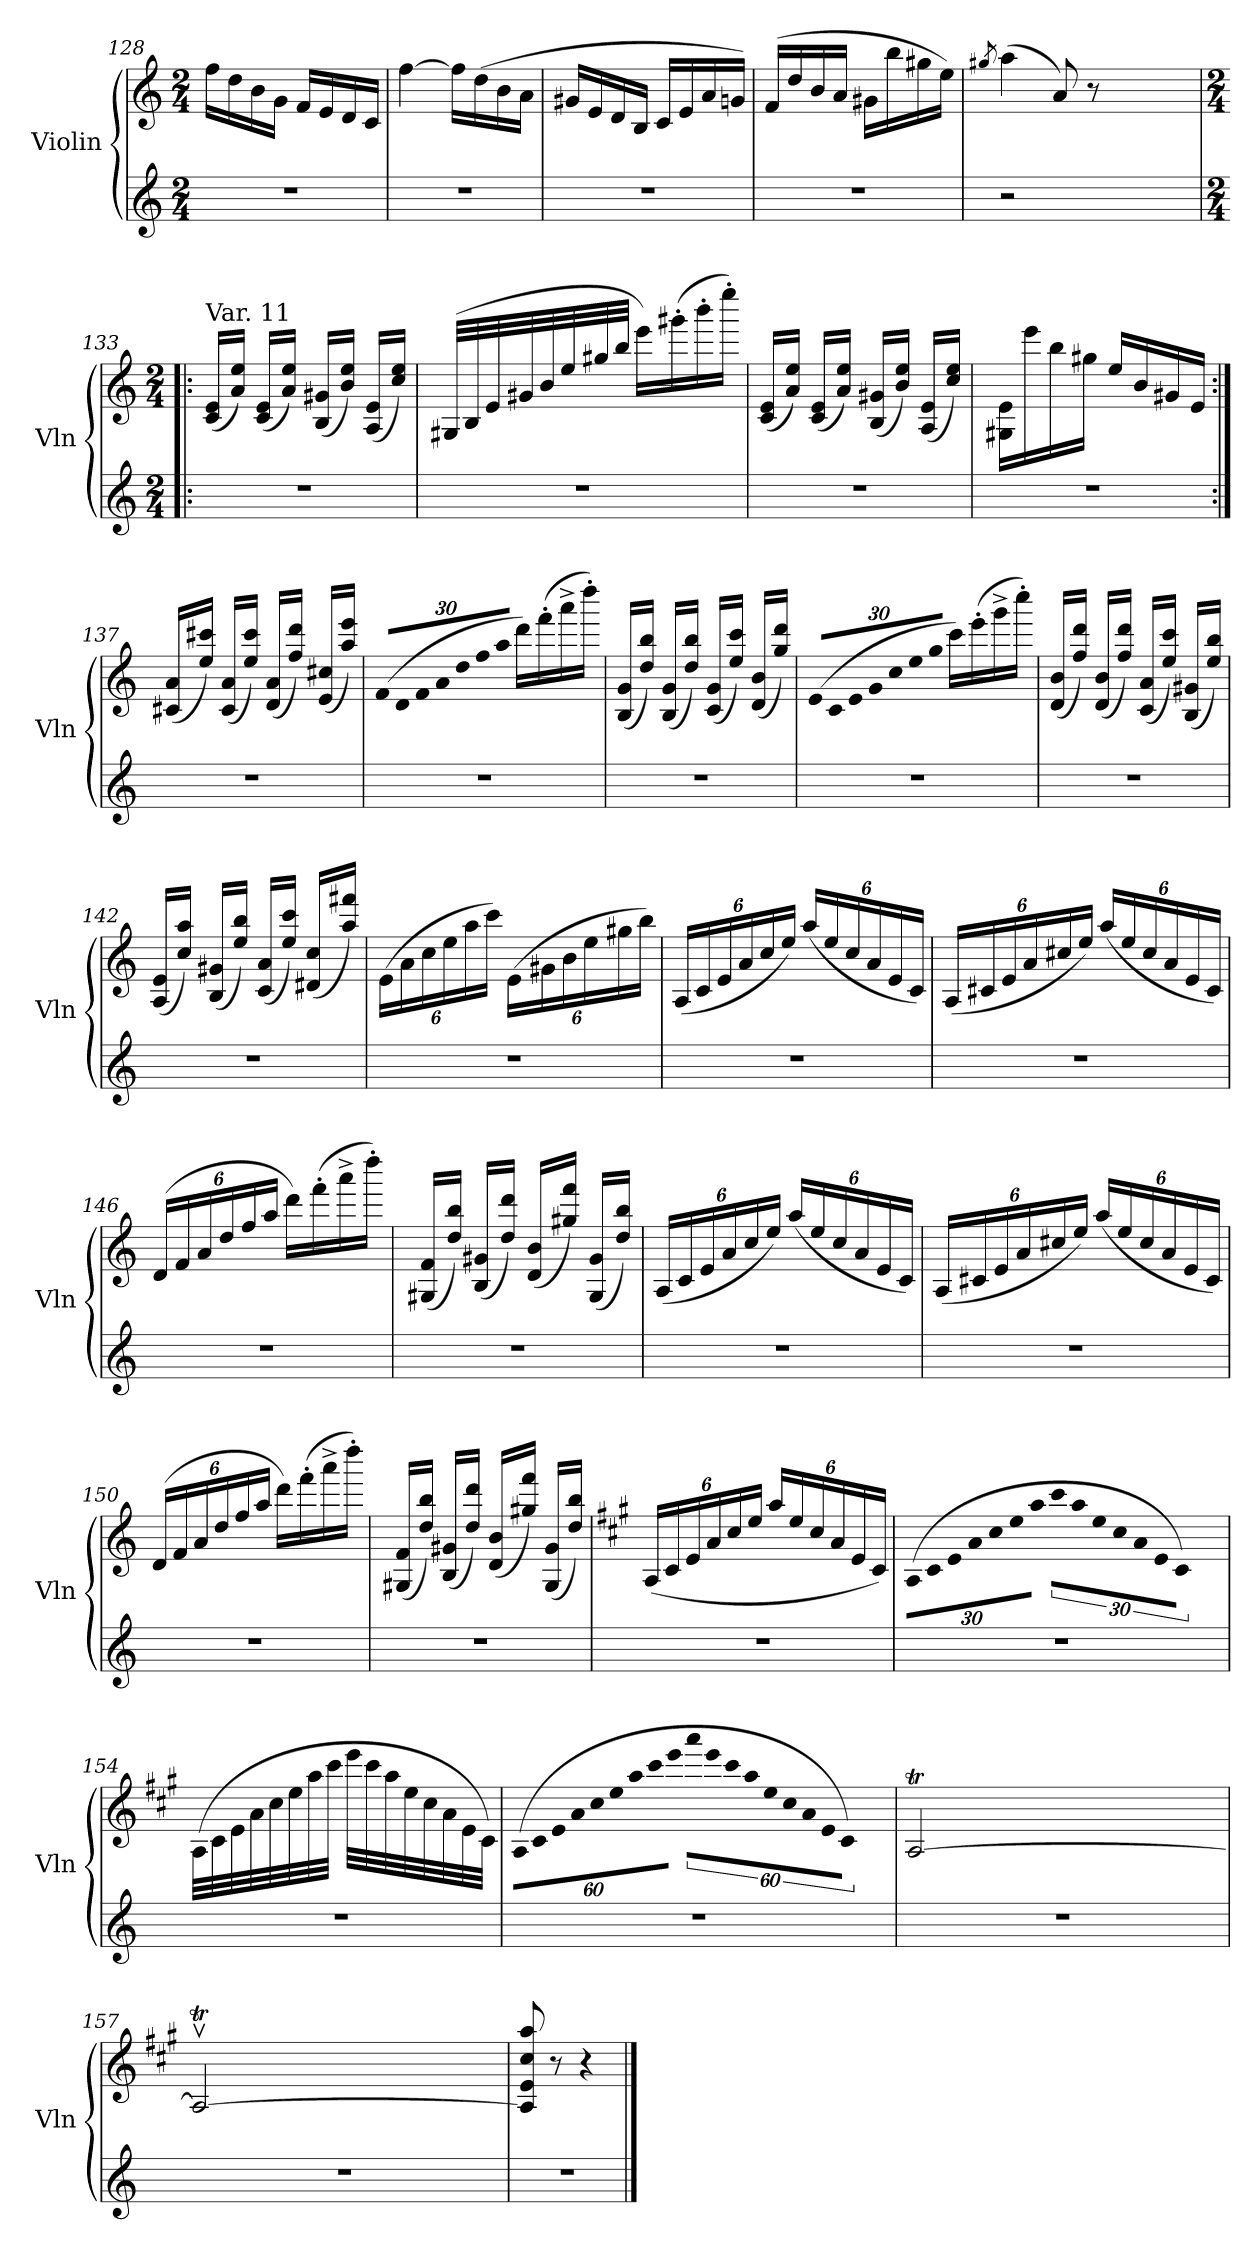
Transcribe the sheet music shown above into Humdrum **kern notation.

**kern	**kern
*part2	*part1
*staff2	*staff1
*I"Violin	*I"Violin
*I'Vln	*I'Vln
*clefG2	*clefG2
*k[]	*k[]
*C:	*C:
*M2/4	*M2/4
=128	=128
2r	16ff\LL
.	16dd\
.	16b\
.	16g\JJ
.	16f/LL
.	16e/
.	16d/
.	16c/JJ
!!LO:LB:g=z
=129	=129
2r	[4ff\
.	16ff\LL]
.	(16dd\
.	16b\
.	16a\JJ
=130	=130
2r	16g#X/LL
.	16e/
.	16d/
.	16B/JJ
.	16c/LL
.	16e/
.	16a/
.	16gn/JJ)
=131	=131
2r	(16f/LL
.	16dd/
.	16b/
.	16a/JJ
.	16g#X\LL
.	16bb\
.	16gg#X\
.	16ee\JJ)
=132	=132
.	8qgg#X/
2r	(4aa\
.	8a/)
.	8r
2ryy	2ryy
!!LO:LB:g=z
=133!|:	=133!|:
*M2/4	*M2/4
!	!LO:TX:a:t=Var. 11
2r	(16c/ 16e/LL
.	16a/ 16ee/JJ)
.	(16c/ 16e/LL
.	16a/ 16ee/JJ)
.	(16B/ 16g#X/LL
.	16b/ 16ee/JJ)
.	(16A/ 16e/LL
.	16cc/ 16ee/JJ)
=134	=134
2r	(32G#X/LLL
.	32B/
.	32e/
.	32g#X/
.	32b/
.	32ee/
.	32gg#X/
.	32bb/JJJ
.	16eee\LL)
.	(16ggg#X'\
.	16bbb'\
.	16eeee'\JJ)
=135	=135
2r	(16c/ 16e/LL
.	16a/ 16ee/JJ)
.	(16c/ 16e/LL
.	16a/ 16ee/JJ)
.	(16B/ 16g#X/LL
.	16b/ 16ee/JJ)
.	(16A/ 16e/LL
.	16cc/ 16ee/JJ)
=136	=136
2r	16G#X\ 16e\LL
.	16eee\
.	16bb\
.	16gg#X\JJ
.	16ee/LL
.	16b/
.	16g#X/
.	16e/JJ
!!LO:PB:g=z
=137:|!	=137:|!
2r	(16c#X/ 16a/LL
.	16ee/ 16ccc#X/JJ)
.	(16c#/ 16a/LL
.	16ee/ 16ccc#/JJ)
.	(16d/ 16a/LL
.	16ff/ 16ddd/JJ)
.	(16e/ 16cc#X/LL
.	16aa/ 16eee/JJ)
=138	=138
!	!LO:N:vis=16
2r	(480%17f/LL
!	!LO:N:vis=16
.	480%17d/
!	!LO:N:vis=16
.	480%17f/
!	!LO:N:vis=16
.	480%17a/
!	!LO:N:vis=16
.	480%17dd/
!	!LO:N:vis=16
.	480%17ff/
!	!LO:N:vis=16
.	480%17aa/JJ
.	480ryy
.	16ddd\LL)
.	(16fff'\
.	16aaa^\
.	16dddd'\JJ)
=139	=139
2r	(16B/ 16g/LL
.	16dd/ 16bb/JJ)
.	(16B/ 16g/LL
.	16dd/ 16bb/JJ)
.	(16c/ 16g/LL
.	16ee/ 16ccc/JJ)
.	(16d/ 16b/LL
.	16gg/ 16ddd/JJ)
=140	=140
!	!LO:N:vis=16
2r	(480%17e/LL
!	!LO:N:vis=16
.	480%17c/
!	!LO:N:vis=16
.	480%17e/
!	!LO:N:vis=16
.	480%17g/
!	!LO:N:vis=16
.	480%17cc/
!	!LO:N:vis=16
.	480%17ee/
!	!LO:N:vis=16
.	480%17gg/JJ
.	480ryy
.	16ccc\LL)
.	(16eee'\
.	16ggg^\
.	16cccc'\JJ)
!!LO:LB:g=z
=141	=141
2r	(16d/ 16b/LL
.	16ff/ 16ddd/JJ)
.	(16d/ 16b/LL
.	16ff/ 16ddd/JJ)
.	(16c/ 16a/LL
.	16ee/ 16ccc/JJ)
.	(16B/ 16g#X/LL
.	16ee/ 16bb/JJ)
=142	=142
2r	(16A/ 16e/LL
.	16cc/ 16aa/JJ)
.	(16B/ 16g#X/LL
.	16ee/ 16bb/JJ)
.	(16c/ 16a/LL
.	16ee/ 16ccc/JJ)
.	(16d#X/ 16cc/LL
.	16aa/ 16fff#X/JJ)
!!LO:LB:g=z
=143	=143
2r	(24e\LL
.	24a\
.	24cc\
.	24ee\
.	24aa\
.	24ccc\JJ)
.	(24e\LL
.	24g#X\
.	24b\
.	24ee\
.	24gg#X\
.	24bb\JJ)
=144	=144
2r	(24A/LL
.	24c/
.	24e/
.	24a/
.	24cc/
.	24ee/JJ)
.	(24aa/LL
.	24ee/
.	24cc/
.	24a/
.	24e/
.	24c/JJ)
!!LO:LB:g=z
=145	=145
2r	(24A/LL
.	24c#X/
.	24e/
.	24a/
.	24cc#X/
.	24ee/JJ)
.	(24aa/LL
.	24ee/
.	24cc#/
.	24a/
.	24e/
.	24c#/JJ)
=146	=146
2r	(24d/LL
.	24f/
.	24a/
.	24dd/
.	24ff/
.	24aa/JJ
.	16ddd\LL)
.	(16fff'\
.	16aaa^\
.	16dddd'\JJ)
!!LO:LB:g=z
=147	=147
2r	(16G#X/ 16f/LL
.	16dd/ 16bb/JJ)
.	(16B/ 16g#X/LL
.	16dd/ 16ddd/JJ)
.	(16d/ 16b/LL
.	16gg#X/ 16fff/JJ)
.	(16G#/ 16g#/LL
.	16dd/ 16bb/JJ)
=148	=148
2r	(24A/LL
.	24c/
.	24e/
.	24a/
.	24cc/
.	24ee/JJ)
.	(24aa/LL
.	24ee/
.	24cc/
.	24a/
.	24e/
.	24c/JJ)
!!LO:LB:g=z
=149	=149
2r	(24A/LL
.	24c#X/
.	24e/
.	24a/
.	24cc#X/
.	24ee/JJ)
.	(24aa/LL
.	24ee/
.	24cc#/
.	24a/
.	24e/
.	24c#/JJ)
=150	=150
2r	(24d/LL
.	24f/
.	24a/
.	24dd/
.	24ff/
.	24aa/JJ
.	16ddd\LL)
.	(16fff'\
.	16aaa^\
.	16dddd'\JJ)
!!LO:LB:g=z
=151	=151
2r	(16G#X/ 16f/LL
.	16dd/ 16bb/JJ)
.	(16B/ 16g#X/LL
.	16dd/ 16ddd/JJ)
.	(16d/ 16b/LL
.	16gg#X/ 16fff/JJ)
.	(16G#/ 16g#/LL
.	16dd/ 16bb/JJ)
=152	=152
*	*k[f#c#g#]
*	*A:
2r	(24A/LL
.	24c#/
.	24e/
.	24a/
.	24cc#/
.	24ee/JJ
.	24aa/LL
.	24ee/
.	24cc#/
.	24a/
.	24e/
.	24c#/JJ)
!!LO:LB:g=z
=153	=153
!	!LO:N:vis=16
2r	(480%17A\LL
!	!LO:N:vis=16
.	480%17c#\
!	!LO:N:vis=16
.	480%17e\
!	!LO:N:vis=16
.	480%17a\
!	!LO:N:vis=16
.	480%17cc#\
!	!LO:N:vis=16
.	480%17ee\
!	!LO:N:vis=16
.	480%17aa\JJ
.	480ryy
!	!LO:N:vis=16
.	480%17ccc#\LL
!	!LO:N:vis=16
.	480%17aa\
!	!LO:N:vis=16
.	480%17ee\
!	!LO:N:vis=16
.	480%17cc#\
!	!LO:N:vis=16
.	480%17a\
!	!LO:N:vis=16
.	480%17e\
!	!LO:N:vis=16
.	480%17c#\JJ)
.	480ryy
=154	=154
2r	(32A\LLL
.	32c#\
.	32e\
.	32a\
.	32cc#\
.	32ee\
.	32aa\
.	32ccc#\JJJ
.	32eee\LLL
.	32ccc#\
.	32aa\
.	32ee\
.	32cc#\
.	32a\
.	32e\
.	32c#\JJJ)
!!LO:LB:g=z
=155	=155
!	!LO:N:vis=32
2r	(1920%53A\LLL
!	!LO:N:vis=32
.	1920%53c#\
!	!LO:N:vis=32
.	1920%53e\
!	!LO:N:vis=32
.	1920%53a\
!	!LO:N:vis=32
.	1920%53cc#\
!	!LO:N:vis=32
.	1920%53ee\
!	!LO:N:vis=32
.	1920%53aa\
!	!LO:N:vis=32
.	1920%53ccc#\
!	!LO:N:vis=32
.	1920%53eee\JJJ
.	640ryy
!	!LO:N:vis=32
.	1920%53aaa\LLL
!	!LO:N:vis=32
.	1920%53eee\
!	!LO:N:vis=32
.	1920%53ccc#\
!	!LO:N:vis=32
.	1920%53aa\
!	!LO:N:vis=32
.	1920%53ee\
!	!LO:N:vis=32
.	1920%53cc#\
!	!LO:N:vis=32
.	1920%53a\
!	!LO:N:vis=32
.	1920%53e\
!	!LO:N:vis=32
.	1920%53c#\JJJ)
.	640ryy
=156	=156
*	*^
2r	[2AT/	32G#\LLLyy
.	.	32A\yy
.	.	32G#\yy
.	.	32A\JJJyy
.	.	32G#\LLLyy
.	.	32A\yy
.	.	32G#\yy
.	.	32A\JJJyy
.	.	32G#\LLLyy
.	.	32A\yy
.	.	32G#\yy
.	.	32A\JJJyy
.	.	32G#\LLLyy
.	.	32A\yy
.	.	32G#\yy
.	.	32A\JJJyy
=157	=157	=157
2r	2ATv/_	32G#\LLLyy
.	.	32A\yy
.	.	32G#\yy
.	.	32A\JJJyy
.	.	32G#\LLLyy
.	.	32A\yy
.	.	32G#\yy
.	.	32A\JJJyy
.	.	32G#\LLLyy
.	.	32A\yy
.	.	32G#\yy
.	.	32A\JJJyy
.	.	32G#\LLLyy
.	.	32A\yy
.	.	32G#\yy
.	.	32A\JJJyy
*	*v	*v
!!LO:PB:g=z
=158	=158
2r	8A/] 8e/ 8cc#/ 8aa/
.	8r
.	4r
==	==
*-	*-
